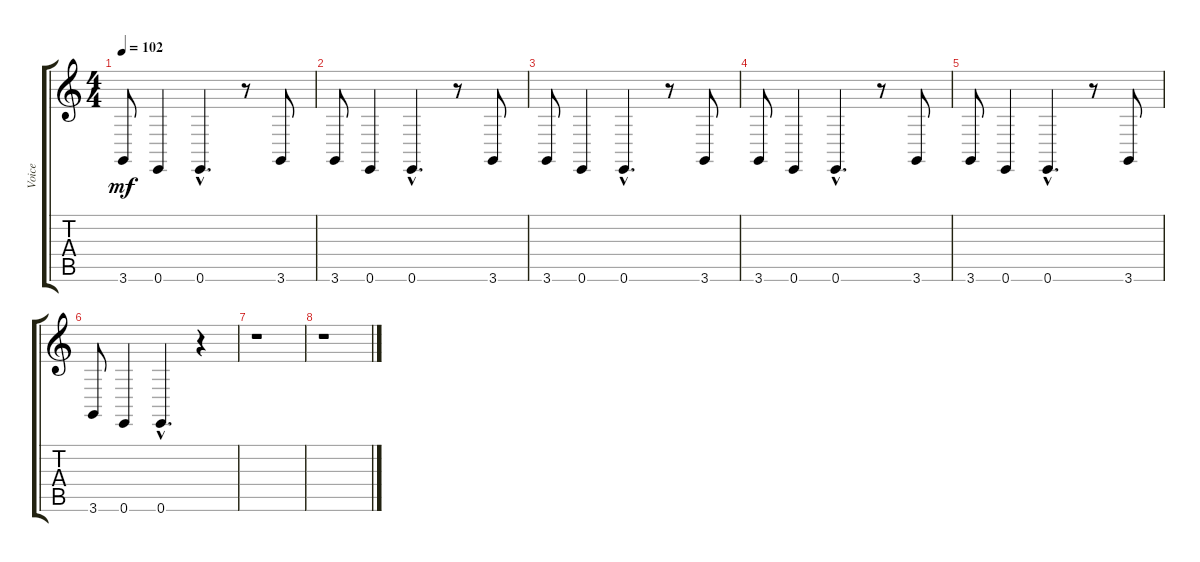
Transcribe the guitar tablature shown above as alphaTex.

\track ("Voice" "Voice") {instrument acousticgrandpiano}
\staff {score tabs}
\tuning (E4 B3 G3 D3 A2 E2) {hide}
\ts (4 4)
\tempo 102
\clef g2
\ks c
3.6.8{dy mf} 0.6.4 0.6{hac}.4{d} r.8 3.6.8 |
3.6.8 0.6.4 0.6{hac}.4{d} r.8 3.6.8 |
3.6.8 0.6.4 0.6{hac}.4{d} r.8 3.6.8 |
3.6.8 0.6.4 0.6{hac}.4{d} r.8 3.6.8 |
3.6.8 0.6.4 0.6{hac}.4{d} r.8 3.6.8 |
3.6.8 0.6.4 0.6{hac}.4{d} r.4 |
r.1 |
r.1
